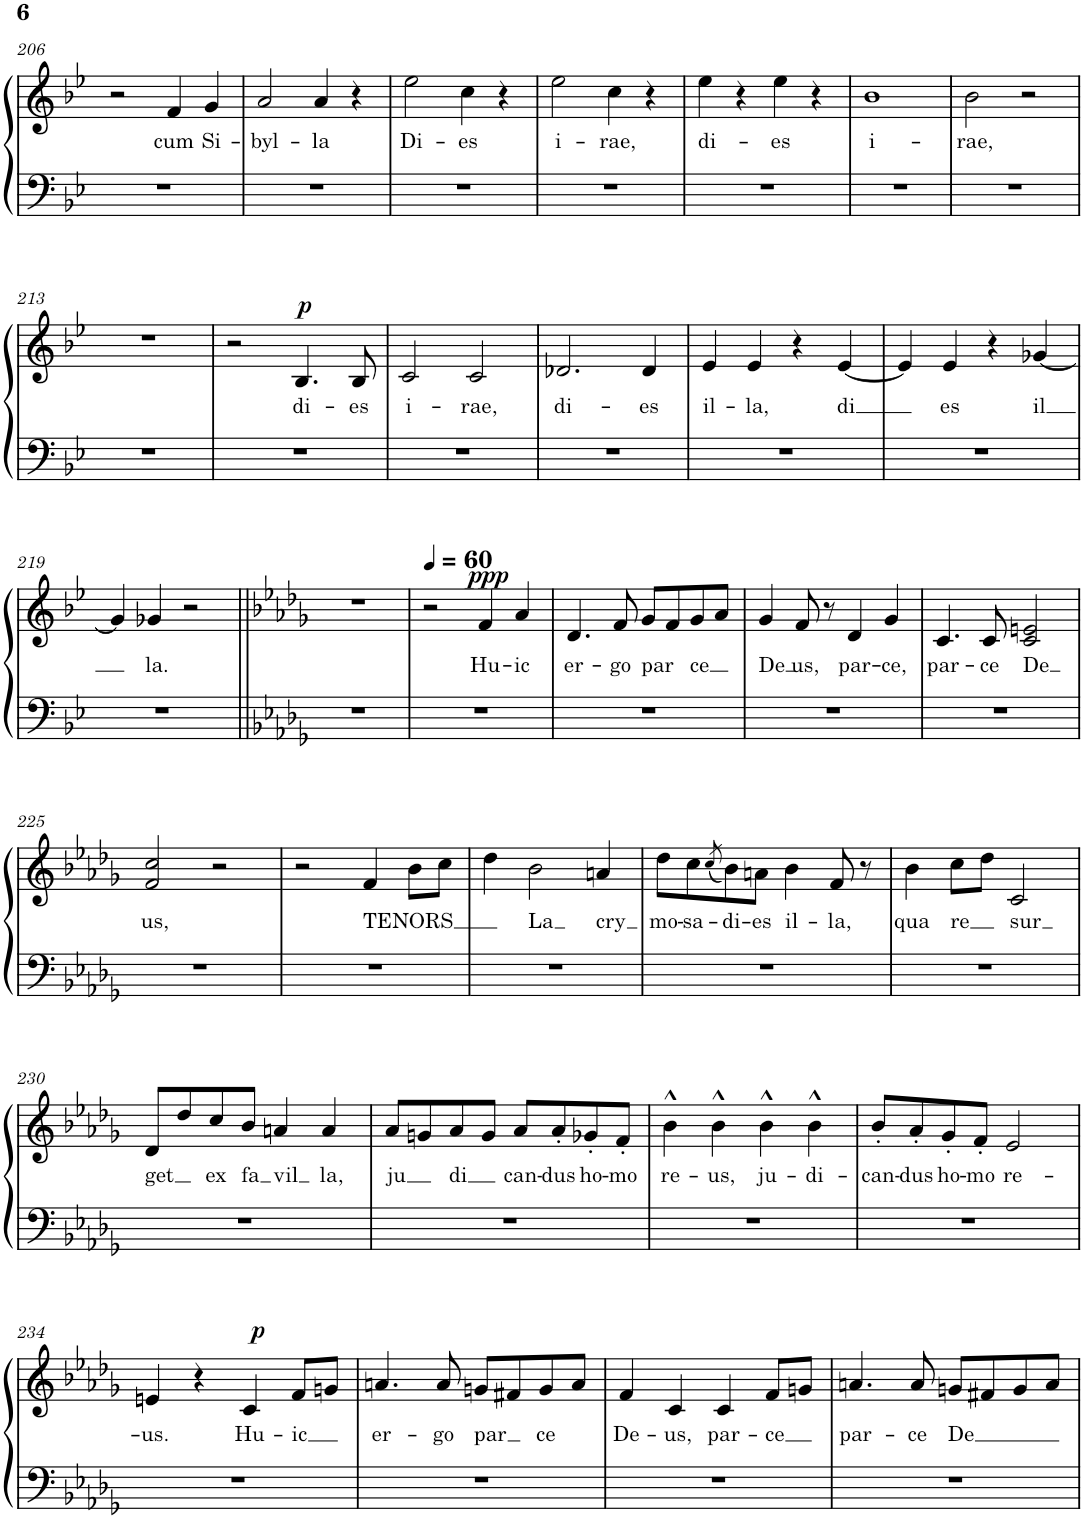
**kern	**kern	**text	**dynam
*part1	*part1	*part1	*part1
*staff2	*staff1	*staff1	*staff1/2
*I"Piano	*	*	*
*I'Pno.	*	*	*
!!LO:PB:g=z
*clefF4	*clefG2	*	*
*k[b-e-]	*k[b-e-]	*	*
*M4/4	*M4/4	*	*
*met(c)	*met(c)	*	*
=206	=206	=206	=206
1r	2r	.	.
!	!	!LO:LY:b	!
.	4f/	cum	.
!	!	!LO:LY:b	!
.	4g/	Si-	.
=207	=207	=207	=207
!	!	!LO:LY:b	!
1r	2a/	-byl-	.
!	!	!LO:LY:b	!
.	4a/	-la	.
.	4r	.	.
=208	=208	=208	=208
!	!	!LO:LY:b	!
1r	2ee-\	Di-	.
!	!	!LO:LY:b	!
.	4cc\	-es	.
.	4r	.	.
=209	=209	=209	=209
!	!	!LO:LY:b	!
1r	2ee-\	i-	.
!	!	!LO:LY:b	!
.	4cc\	-rae,	.
.	4r	.	.
=210	=210	=210	=210
!	!	!LO:LY:b	!
1r	4ee-\	di-	.
.	4r	.	.
!	!	!LO:LY:b	!
.	4ee-\	-es	.
.	4r	.	.
=211	=211	=211	=211
!	!	!LO:LY:b	!
1r	1b-	i-	.
=212	=212	=212	=212
!	!	!LO:LY:b	!
1r	2b-\	-rae,	.
.	2r	.	.
!!LO:LB:g=z
=213	=213	=213	=213
1r	1r	.	.
=214	=214	=214	=214
1r	2r	.	.
!	!	!LO:LY:b	!LO:DY:a
.	4.B-/	di-	p
!	!	!LO:LY:b	!
.	8B-/	-es	.
=215	=215	=215	=215
!	!	!LO:LY:b	!
1r	2c/	i-	.
!	!	!LO:LY:b	!
.	2c/	-rae,	.
=216	=216	=216	=216
!	!	!LO:LY:b	!
1r	2.d-X/	di-	.
!	!	!LO:LY:b	!
.	4d-/	-es	.
=217	=217	=217	=217
!	!	!LO:LY:b	!
1r	4e-/	il-	.
!	!	!LO:LY:b	!
.	4e-/	-la,	.
.	4r	.	.
!	!	!LO:LY:b	!
.	[4e-/	di	.
=218	=218	=218	=218
1r	4e-/]	.	.
!	!	!LO:LY:b	!
.	4e-/	es	.
.	4r	.	.
!	!	!LO:LY:b	!
.	[4g-X/	il	.
!!LO:LB:g=z
=219	=219	=219	=219
1r	4g-/]	.	.
!	!	!LO:LY:b	!
.	4g-X/	la.	.
.	2r	.	.
=220||	=220||	=220||	=220||
*k[b-e-a-d-g-]	*k[b-e-a-d-g-]	*	*
1r	1r	.	.
=221	=221	=221	=221
*	*MM60	*	*
1r	2r	.	.
!	!	!LO:LY:b	!LO:DY:b
.	4f/	Hu-	ppp
!	!	!LO:LY:b	!
.	4a-/	-ic	.
=222	=222	=222	=222
!	!	!LO:LY:b	!
1r	4.d-/	er-	.
!	!	!LO:LY:b	!
.	8f/	-go	.
!	!	!LO:LY:b	!
.	8g-/L	par	.
.	8f/	.	.
!	!	!LO:LY:b	!
.	8g-/	ce	.
.	8a-/J	.	.
=223	=223	=223	=223
!	!	!LO:LY:b	!
1r	4g-/	De	.
!	!	!LO:LY:b	!
.	8f/	us,	.
.	8r	.	.
!	!	!LO:LY:b	!
.	4d-/	par-	.
!	!	!LO:LY:b	!
.	4g-/	-ce,	.
=224	=224	=224	=224
!	!	!LO:LY:b	!
1r	4.c/	par-	.
!	!	!LO:LY:b	!
.	8c/	-ce	.
!	!	!LO:LY:b	!
.	2c/ 2en/	De	.
!!LO:LB:g=z
=225	=225	=225	=225
!	!	!LO:LY:b	!
1r	2f/ 2cc/	us,	.
.	2r	.	.
=226	=226	=226	=226
1r	2r	.	.
!	!	!LO:LY:b	!
.	4f/	TENORS	.
.	8b-\L	.	.
.	8cc\J	.	.
=227	=227	=227	=227
1r	4dd-\	.	.
!	!	!LO:LY:b	!
.	2b-\	La	.
!	!	!LO:LY:b	!
.	4an/	cry	.
=228	=228	=228	=228
!	!	!LO:LY:b	!
1r	8dd-\L	mo-	.
!	!	!LO:LY:b	!
.	8cc\	-sa-	.
.	(8qcc/	.	.
!	!	!LO:LY:b	!
.	8b-\)	-di-	.
!	!	!LO:LY:b	!
.	8an\J	-es	.
!	!	!LO:LY:b	!
.	4b-\	il-	.
!	!	!LO:LY:b	!
.	8f/	-la,	.
.	8r	.	.
=229	=229	=229	=229
!	!	!LO:LY:b	!
1r	4b-\	qua	.
!	!	!LO:LY:b	!
.	8cc\L	re	.
.	8dd-\J	.	.
!	!	!LO:LY:b	!
.	2c/	sur	.
!!LO:LB:g=z
=230	=230	=230	=230
!	!	!LO:LY:b	!
1r	8d-/L	get	.
.	8dd-/	.	.
!	!	!LO:LY:b	!
.	8cc/	ex	.
!	!	!LO:LY:b	!
.	8b-/J	fa	.
!	!	!LO:LY:b	!
.	4an/	vil	.
!	!	!LO:LY:b	!
.	4a/	la,	.
=231	=231	=231	=231
!	!	!LO:LY:b	!
1r	8a-/L	ju	.
.	8gn/	.	.
!	!	!LO:LY:b	!
.	8a-/	di	.
.	8g/J	.	.
!	!	!LO:LY:b	!
.	8a-/L	can-	.
!	!	!LO:LY:b	!
.	8a-'/	-dus	.
!	!	!LO:LY:b	!
.	8g-X'/	ho-	.
!	!	!LO:LY:b	!
.	8f'/J	-mo	.
=232	=232	=232	=232
!	!	!LO:LY:b	!
1r	4b-^^\	re-	.
!	!	!LO:LY:b	!
.	4b-^^\	-us,	.
!	!	!LO:LY:b	!
.	4b-^^\	ju-	.
!	!	!LO:LY:b	!
.	4b-^^\	-di-	.
=233	=233	=233	=233
!	!	!LO:LY:b	!
1r	8b-'/L	-can-	.
!	!	!LO:LY:b	!
.	8a-'/	-dus	.
!	!	!LO:LY:b	!
.	8g-'/	ho-	.
!	!	!LO:LY:b	!
.	8f'/J	-mo	.
!	!	!LO:LY:b	!
.	2e-/	re-	.
!!LO:LB:g=z
=234	=234	=234	=234
!	!	!LO:LY:b	!
1r	4en/	-us.	.
.	4r	.	.
!	!	!LO:LY:b	!LO:DY:a
.	4c/	Hu-	p
!	!	!LO:LY:b	!
.	8f/L	-ic	.
.	8gn/J	.	.
=235	=235	=235	=235
!	!	!LO:LY:b	!
1r	4.an/	er-	.
!	!	!LO:LY:b	!
.	8a/	-go	.
!	!	!LO:LY:b	!
.	8gn/L	par	.
.	8f#X/	.	.
!	!	!LO:LY:b	!
.	8g/	ce	.
.	8a/J	.	.
=236	=236	=236	=236
!	!	!LO:LY:b	!
1r	4f/	De-	.
!	!	!LO:LY:b	!
.	4c/	-us,	.
!	!	!LO:LY:b	!
.	4c/	par-	.
!	!	!LO:LY:b	!
.	8f/L	-ce	.
.	8gn/J	.	.
=237	=237	=237	=237
!	!	!LO:LY:b	!
1r	4.an/	par-	.
!	!	!LO:LY:b	!
.	8a/	-ce	.
!	!	!LO:LY:b	!
.	8gn/L	De	.
.	8f#X/	.	.
.	8g/	.	.
.	8a/J	.	.
=	=	=	=
*-	*-	*-	*-
